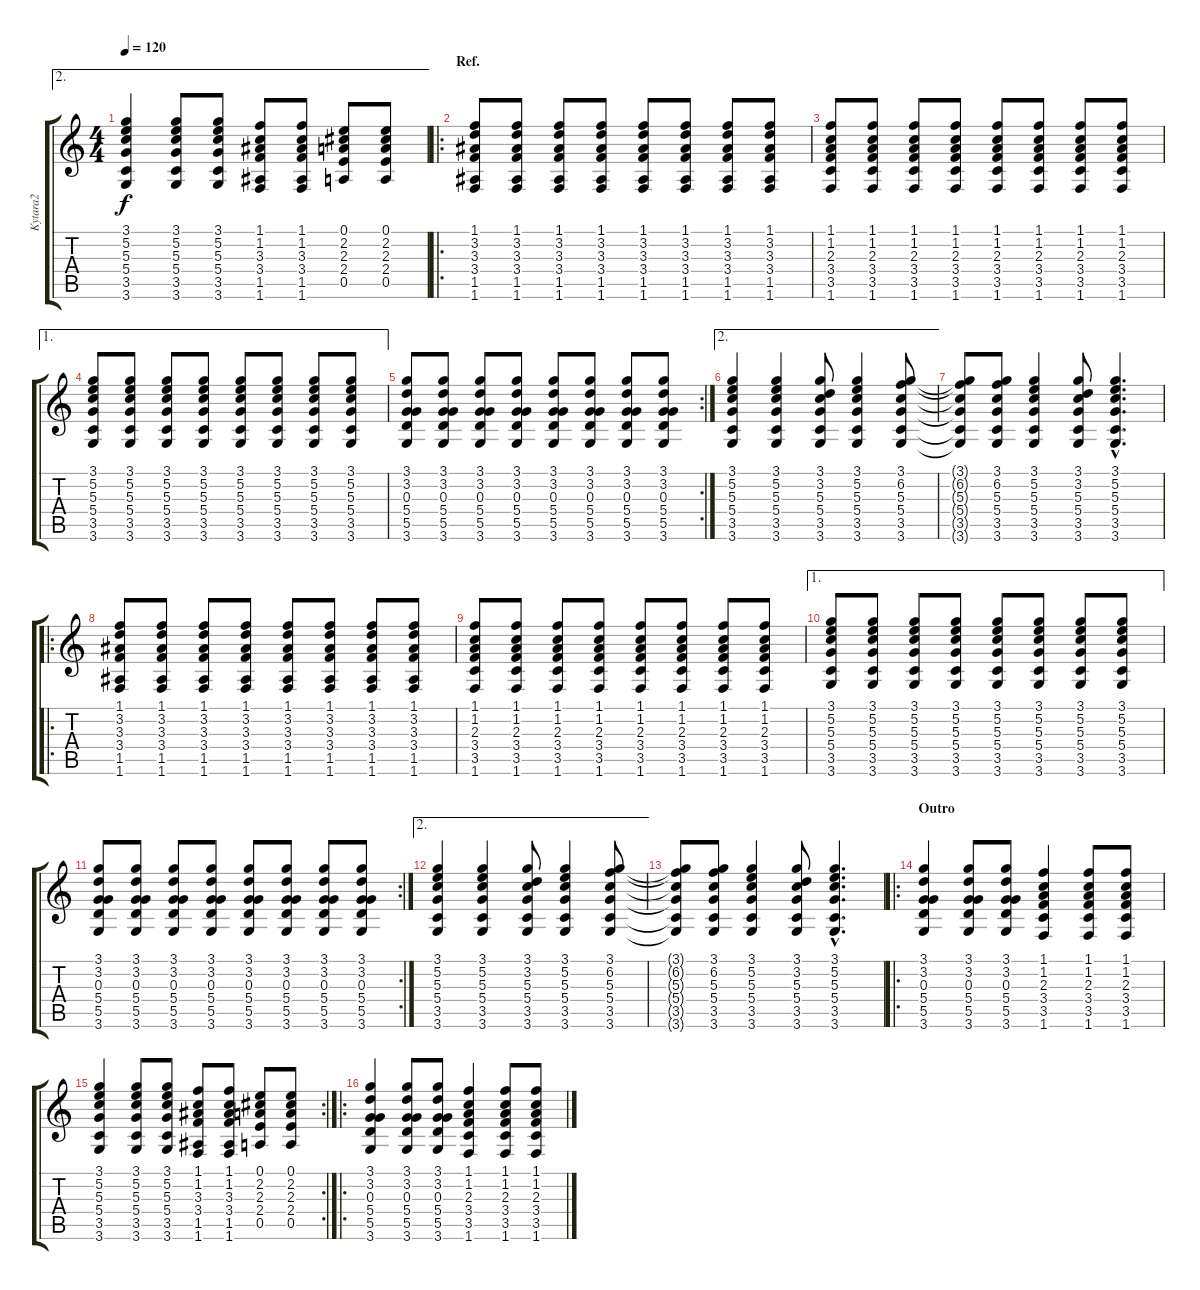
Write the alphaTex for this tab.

\track ("Kytara2" "Kytara2") {instrument distortionguitar}
\staff {score tabs}
\tuning (E4 B3 G3 D3 A2 E2) {hide}
\ae 2
\ts (4 4)
\tempo 120
\clef g2
\ks c
(3.1 5.2 5.3 5.4 3.5 3.6).4{dy f} (3.1 5.2 5.3 5.4 3.5 3.6).8 (3.1 5.2 5.3 5.4 3.5 3.6).8 (1.1 1.2 3.3 3.4 1.5 1.6).8 (1.1 1.2 3.3 3.4 1.5 1.6).8 (0.1 2.2 2.3 2.4 0.5).8 (0.1 2.2 2.3 2.4 0.5).8 |
\ro
\section ("" "Ref.")
(1.1 3.2 3.3 3.4 1.5 1.6).8 (1.1 3.2 3.3 3.4 1.5 1.6).8 (1.1 3.2 3.3 3.4 1.5 1.6).8 (1.1 3.2 3.3 3.4 1.5 1.6).8 (1.1 3.2 3.3 3.4 1.5 1.6).8 (1.1 3.2 3.3 3.4 1.5 1.6).8 (1.1 3.2 3.3 3.4 1.5 1.6).8 (1.1 3.2 3.3 3.4 1.5 1.6).8 |
(1.1 1.2 2.3 3.4 3.5 1.6).8 (1.1 1.2 2.3 3.4 3.5 1.6).8 (1.1 1.2 2.3 3.4 3.5 1.6).8 (1.1 1.2 2.3 3.4 3.5 1.6).8 (1.1 1.2 2.3 3.4 3.5 1.6).8 (1.1 1.2 2.3 3.4 3.5 1.6).8 (1.1 1.2 2.3 3.4 3.5 1.6).8 (1.1 1.2 2.3 3.4 3.5 1.6).8 |
\ae 1
(3.1 5.2 5.3 5.4 3.5 3.6).8 (3.1 5.2 5.3 5.4 3.5 3.6).8 (3.1 5.2 5.3 5.4 3.5 3.6).8 (3.1 5.2 5.3 5.4 3.5 3.6).8 (3.1 5.2 5.3 5.4 3.5 3.6).8 (3.1 5.2 5.3 5.4 3.5 3.6).8 (3.1 5.2 5.3 5.4 3.5 3.6).8 (3.1 5.2 5.3 5.4 3.5 3.6).8 |
\rc 2
(3.1 3.2 0.3 5.4 5.5 3.6).8 (3.1 3.2 0.3 5.4 5.5 3.6).8 (3.1 3.2 0.3 5.4 5.5 3.6).8 (3.1 3.2 0.3 5.4 5.5 3.6).8 (3.1 3.2 0.3 5.4 5.5 3.6).8 (3.1 3.2 0.3 5.4 5.5 3.6).8 (3.1 3.2 0.3 5.4 5.5 3.6).8 (3.1 3.2 0.3 5.4 5.5 3.6).8 |
\ae 2
(3.1 5.2 5.3 5.4 3.5 3.6).4 (3.1 5.2 5.3 5.4 3.5 3.6).4 (3.1 3.2 5.3 5.4 3.5 3.6).8 (3.1 5.2 5.3 5.4 3.5 3.6).4 (3.1 6.2 5.3 5.4 3.5 3.6).8 |
(3.1{t} 6.2{t} 5.3{t} 5.4{t} 3.5{t} 3.6{t}).8 (3.1 6.2 5.3 5.4 3.5 3.6).8 (3.1 5.2 5.3 5.4 3.5 3.6).4 (3.1 3.2 5.3 5.4 3.5 3.6).8 (3.1{hac} 5.2{hac} 5.3{hac} 5.4{hac} 3.5{hac} 3.6{hac}).4{d} |
\ro
(1.1 3.2 3.3 3.4 1.5 1.6).8 (1.1 3.2 3.3 3.4 1.5 1.6).8 (1.1 3.2 3.3 3.4 1.5 1.6).8 (1.1 3.2 3.3 3.4 1.5 1.6).8 (1.1 3.2 3.3 3.4 1.5 1.6).8 (1.1 3.2 3.3 3.4 1.5 1.6).8 (1.1 3.2 3.3 3.4 1.5 1.6).8 (1.1 3.2 3.3 3.4 1.5 1.6).8 |
(1.1 1.2 2.3 3.4 3.5 1.6).8 (1.1 1.2 2.3 3.4 3.5 1.6).8 (1.1 1.2 2.3 3.4 3.5 1.6).8 (1.1 1.2 2.3 3.4 3.5 1.6).8 (1.1 1.2 2.3 3.4 3.5 1.6).8 (1.1 1.2 2.3 3.4 3.5 1.6).8 (1.1 1.2 2.3 3.4 3.5 1.6).8 (1.1 1.2 2.3 3.4 3.5 1.6).8 |
\ae 1
(3.1 5.2 5.3 5.4 3.5 3.6).8 (3.1 5.2 5.3 5.4 3.5 3.6).8 (3.1 5.2 5.3 5.4 3.5 3.6).8 (3.1 5.2 5.3 5.4 3.5 3.6).8 (3.1 5.2 5.3 5.4 3.5 3.6).8 (3.1 5.2 5.3 5.4 3.5 3.6).8 (3.1 5.2 5.3 5.4 3.5 3.6).8 (3.1 5.2 5.3 5.4 3.5 3.6).8 |
\rc 2
(3.1 3.2 0.3 5.4 5.5 3.6).8 (3.1 3.2 0.3 5.4 5.5 3.6).8 (3.1 3.2 0.3 5.4 5.5 3.6).8 (3.1 3.2 0.3 5.4 5.5 3.6).8 (3.1 3.2 0.3 5.4 5.5 3.6).8 (3.1 3.2 0.3 5.4 5.5 3.6).8 (3.1 3.2 0.3 5.4 5.5 3.6).8 (3.1 3.2 0.3 5.4 5.5 3.6).8 |
\ae 2
(3.1 5.2 5.3 5.4 3.5 3.6).4 (3.1 5.2 5.3 5.4 3.5 3.6).4 (3.1 3.2 5.3 5.4 3.5 3.6).8 (3.1 5.2 5.3 5.4 3.5 3.6).4 (3.1 6.2 5.3 5.4 3.5 3.6).8 |
(3.1{t} 6.2{t} 5.3{t} 5.4{t} 3.5{t} 3.6{t}).8 (3.1 6.2 5.3 5.4 3.5 3.6).8 (3.1 5.2 5.3 5.4 3.5 3.6).4 (3.1 3.2 5.3 5.4 3.5 3.6).8 (3.1{hac} 5.2{hac} 5.3{hac} 5.4{hac} 3.5{hac} 3.6{hac}).4{d} |
\ro
\section ("" "Outro")
(3.1 3.2 0.3 5.4 5.5 3.6).4 (3.1 3.2 0.3 5.4 5.5 3.6).8 (3.1 3.2 0.3 5.4 5.5 3.6).8 (1.1 1.2 2.3 3.4 3.5 1.6).4 (1.1 1.2 2.3 3.4 3.5 1.6).8 (1.1 1.2 2.3 3.4 3.5 1.6).8 |
\rc 2
(3.1 5.2 5.3 5.4 3.5 3.6).4 (3.1 5.2 5.3 5.4 3.5 3.6).8 (3.1 5.2 5.3 5.4 3.5 3.6).8 (1.1 1.2 3.3 3.4 1.5 1.6).8 (1.1 1.2 3.3 3.4 1.5 1.6).8 (0.1 2.2 2.3 2.4 0.5).8 (0.1 2.2 2.3 2.4 0.5).8 |
\ro
(3.1 3.2 0.3 5.4 5.5 3.6).4 (3.1 3.2 0.3 5.4 5.5 3.6).8 (3.1 3.2 0.3 5.4 5.5 3.6).8 (1.1 1.2 2.3 3.4 3.5 1.6).4 (1.1 1.2 2.3 3.4 3.5 1.6).8 (1.1 1.2 2.3 3.4 3.5 1.6).8
